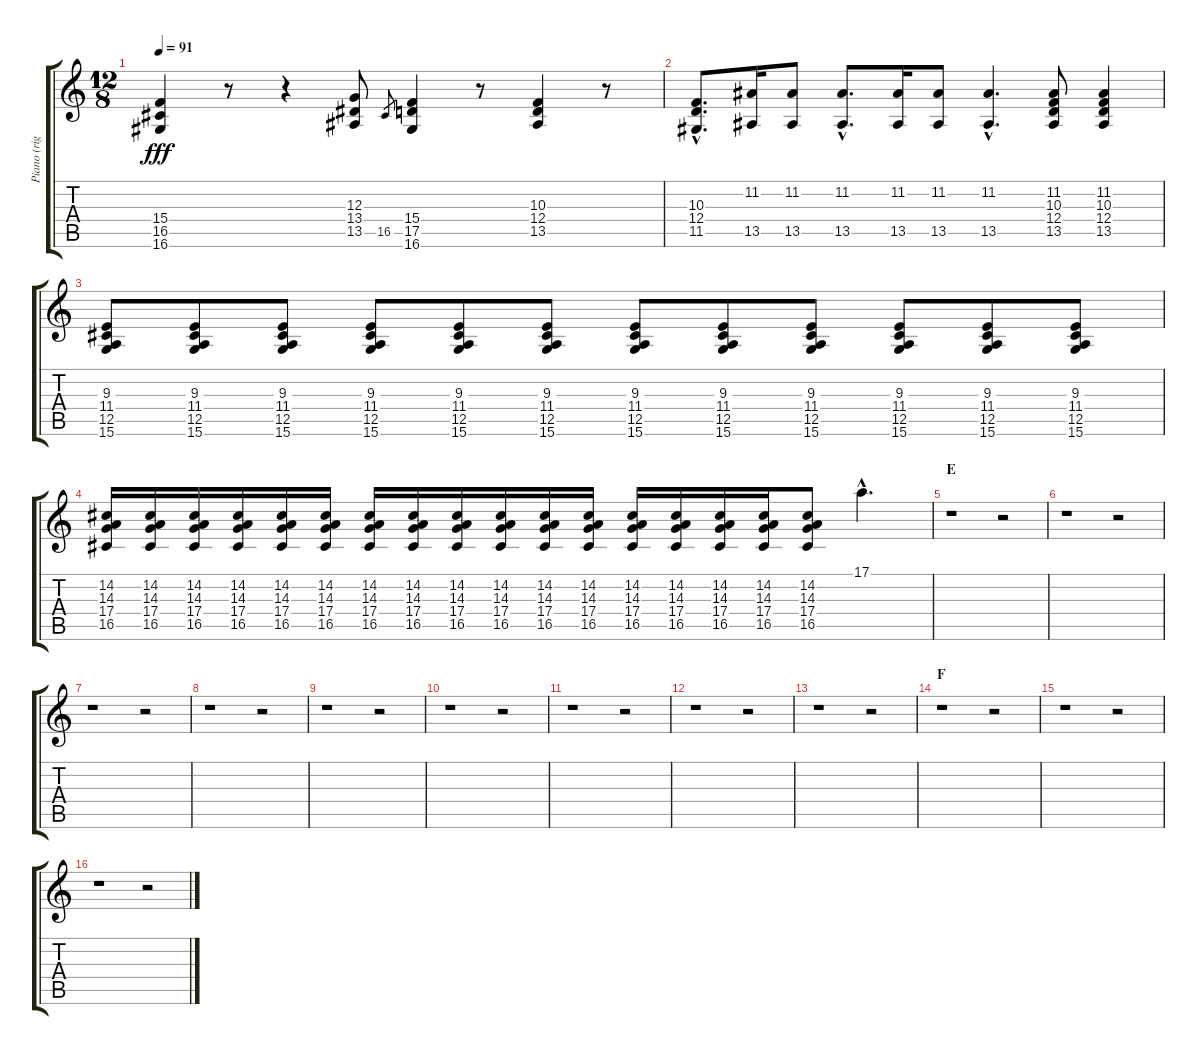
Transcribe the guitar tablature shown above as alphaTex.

\track ("Piano (right hand)" "Piano (rig") {instrument acousticgrandpiano}
\staff {score tabs}
\tuning (E4 B3 G3 D3 A2 E2) {hide}
\ts (12 8)
\tempo 91
\clef g2
\ks c
(15.4 16.5 16.6).4{dy fff} r.8 r.4 (12.3 13.4 13.5).8 16.5.8{gr} (15.4 17.5 16.6).4 r.8 (10.3 12.4 13.5).4 r.8 |
(10.3{hac} 12.4{hac} 11.5{hac}).8{d} (11.2 13.5).16 (11.2 13.5).8 (11.2{hac} 13.5{hac}).8{d} (11.2 13.5).16 (11.2 13.5).8 (11.2{hac} 13.5{hac}).4{d} (11.2 10.3 12.4 13.5).8 (11.2 10.3 12.4 13.5).4 |
(9.3 11.4 12.5 15.6).8 (9.3 11.4 12.5 15.6).8 (9.3 11.4 12.5 15.6).8 (9.3 11.4 12.5 15.6).8 (9.3 11.4 12.5 15.6).8 (9.3 11.4 12.5 15.6).8 (9.3 11.4 12.5 15.6).8 (9.3 11.4 12.5 15.6).8 (9.3 11.4 12.5 15.6).8 (9.3 11.4 12.5 15.6).8 (9.3 11.4 12.5 15.6).8 (9.3 11.4 12.5 15.6).8 |
(14.2 14.3 17.4 16.5).16 (14.2 14.3 17.4 16.5).16 (14.2 14.3 17.4 16.5).16 (14.2 14.3 17.4 16.5).16 (14.2 14.3 17.4 16.5).16 (14.2 14.3 17.4 16.5).16 (14.2 14.3 17.4 16.5).16 (14.2 14.3 17.4 16.5).16 (14.2 14.3 17.4 16.5).16 (14.2 14.3 17.4 16.5).16 (14.2 14.3 17.4 16.5).16 (14.2 14.3 17.4 16.5).16 (14.2 14.3 17.4 16.5).16 (14.2 14.3 17.4 16.5).16 (14.2 14.3 17.4 16.5).16 (14.2 14.3 17.4 16.5).16 (14.2 14.3 17.4 16.5).8 17.1{hac}.4{d} |
\section ("" "E")
r.1 r.2 |
r.1 r.2 |
r.1 r.2 |
r.1 r.2 |
r.1 r.2 |
r.1 r.2 |
r.1 r.2 |
r.1 r.2 |
r.1 r.2 |
\section ("" "F")
r.1 r.2 |
r.1 r.2 |
r.1 r.2
